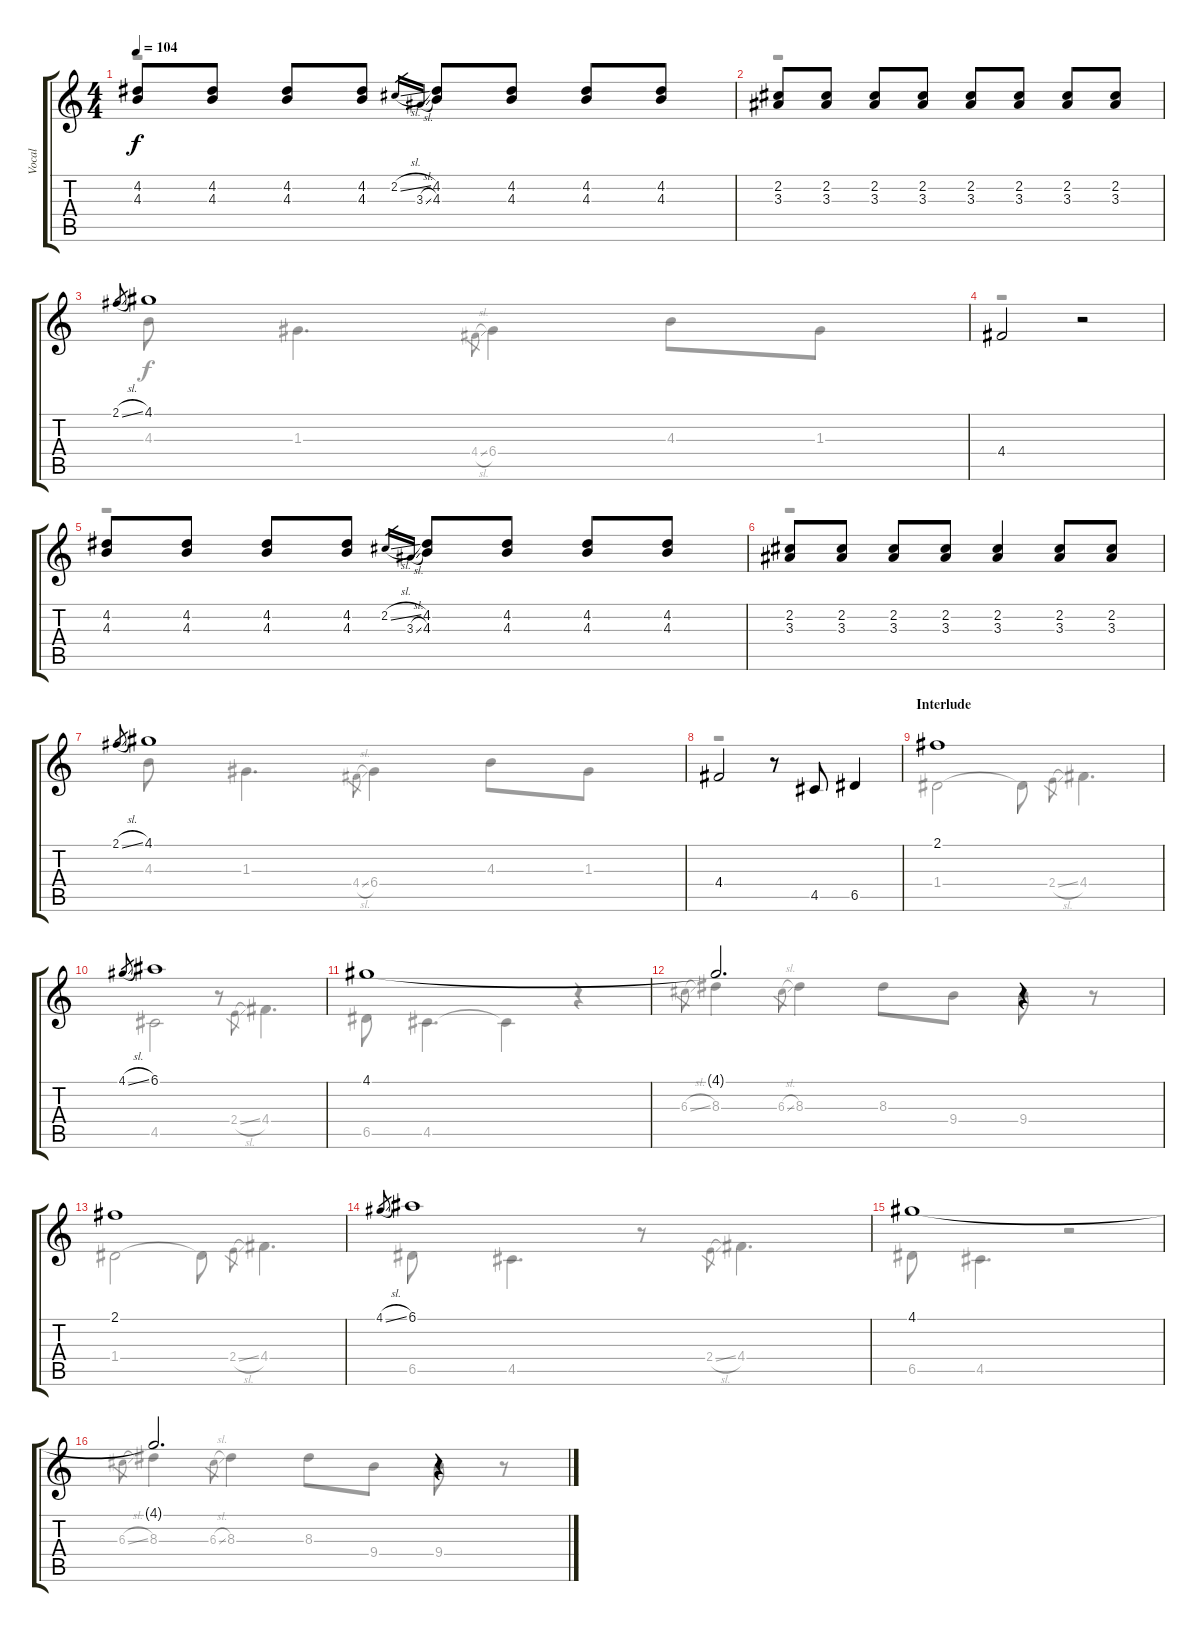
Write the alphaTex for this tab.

\track ("Vocal" "Vocal") {instrument electricbassfinger}
\staff {score tabs}
\tuning (E4 B3 G3 D3 A2 E2) {hide}
\voice
\ts (4 4)
\tempo 104
\clef g2
\ks c
(4.2 4.3).8{dy f} (4.2 4.3).8 (4.2 4.3).8 (4.2 4.3).8 2.2{sl}.16{gr} 3.3{sl}.16{gr} (4.2 4.3).8 (4.2 4.3).8 (4.2 4.3).8 (4.2 4.3).8 |
(2.2 3.3).8 (2.2 3.3).8 (2.2 3.3).8 (2.2 3.3).8 (2.2 3.3).8 (2.2 3.3).8 (2.2 3.3).8 (2.2 3.3).8 |
2.1{sl}.8{gr} 4.1.1 |
4.4.2 r.2 |
(4.2 4.3).8 (4.2 4.3).8 (4.2 4.3).8 (4.2 4.3).8 2.2{sl}.16{gr} 3.3{sl}.16{gr} (4.2 4.3).8 (4.2 4.3).8 (4.2 4.3).8 (4.2 4.3).8 |
(2.2 3.3).8 (2.2 3.3).8 (2.2 3.3).8 (2.2 3.3).8 (2.2 3.3).4 (2.2 3.3).8 (2.2 3.3).8 |
2.1{sl}.8{gr} 4.1.1 |
4.4.2 r.8 4.5.8 6.5.4 |
\section ("" "Interlude")
2.1.1 |
4.1{sl}.8{gr} 6.1.1 |
4.1.1 |
4.1{t}.2{d} r.4 |
2.1.1 |
4.1{sl}.8{gr} 6.1.1 |
4.1.1 |
4.1{t}.2{d} r.4
\voice
\clef g2
\ottava regular
\simile none
\ks c
r.1{dy f} |
r.1 |
4.3.8 1.3.4{d} 4.4{sl}.8{gr} 6.4.4 4.3.8 1.3.8 |
r.1 |
r.1 |
r.1 |
4.3.8 1.3.4{d} 4.4{sl}.8{gr} 6.4.4 4.3.8 1.3.8 |
r.1 |
1.4.2 1.4{t}.8 2.4{sl}.8{gr} 4.4.4{d} |
4.5.2 r.8 2.4{sl}.8{gr} 4.4.4{d} |
6.5.8 4.5.4{d} 4.5{t}.4 r.4 |
6.3{sl}.8{gr} 8.3.4 6.3{sl}.8{gr} 8.3.4 8.3.8 9.4.8 9.4.8 r.8 |
1.4.2 1.4{t}.8 2.4{sl}.8{gr} 4.4.4{d} |
6.5.8 4.5.4{d} r.8 2.4{sl}.8{gr} 4.4.4{d} |
6.5.8 4.5.4{d} r.2 |
6.3{sl}.8{gr} 8.3.4 6.3{sl}.8{gr} 8.3.4 8.3.8 9.4.8 9.4.8 r.8
